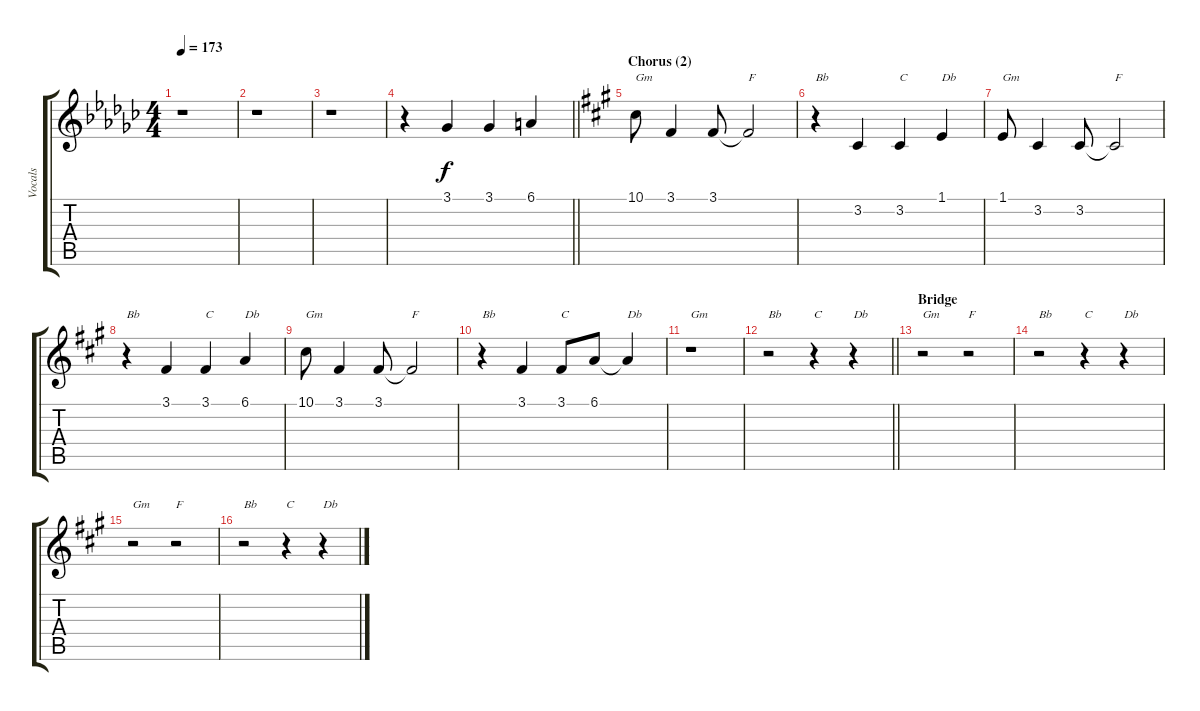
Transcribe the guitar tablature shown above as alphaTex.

\track ("Vocals" "Vocals") {instrument sopranosax}
\staff {score tabs}
\tuning (Eb4 Bb3 Gb3 Db3 Ab2 Eb2) {hide}
\ts (4 4)
\tempo 173
\clef g2
\ks ebminor
r.1{dy f} |
r.1 |
r.1 |
\barLineRight lightlight
r.4 3.1.4 3.1.4 6.1.4 |
\section ("" "Chorus (2)")
\ks f#minor
10.1.8{txt "Gm"} 3.1.4 3.1.8 3.1{t}.2{txt "F"} |
r.4{txt "Bb"} 3.2.4 3.2.4{txt "C"} 1.1.4{txt "Db"} |
1.1.8{txt "Gm"} 3.2.4 3.2.8 3.2{t}.2{txt "F"} |
r.4{txt "Bb"} 3.1.4 3.1.4{txt "C"} 6.1.4{txt "Db"} |
10.1.8{txt "Gm"} 3.1.4 3.1.8 3.1{t}.2{txt "F"} |
r.4{txt "Bb"} 3.1.4 3.1.8{txt "C"} 6.1.8 6.1{t}.4{txt "Db"} |
r.1{txt "Gm"} |
\barLineRight lightlight
r.2{txt "Bb"} r.4{txt "C"} r.4{txt "Db"} |
\section ("" "Bridge")
r.2{txt "Gm"} r.2{txt "F"} |
r.2{txt "Bb"} r.4{txt "C"} r.4{txt "Db"} |
r.2{txt "Gm"} r.2{txt "F"} |
r.2{txt "Bb"} r.4{txt "C"} r.4{txt "Db"}
